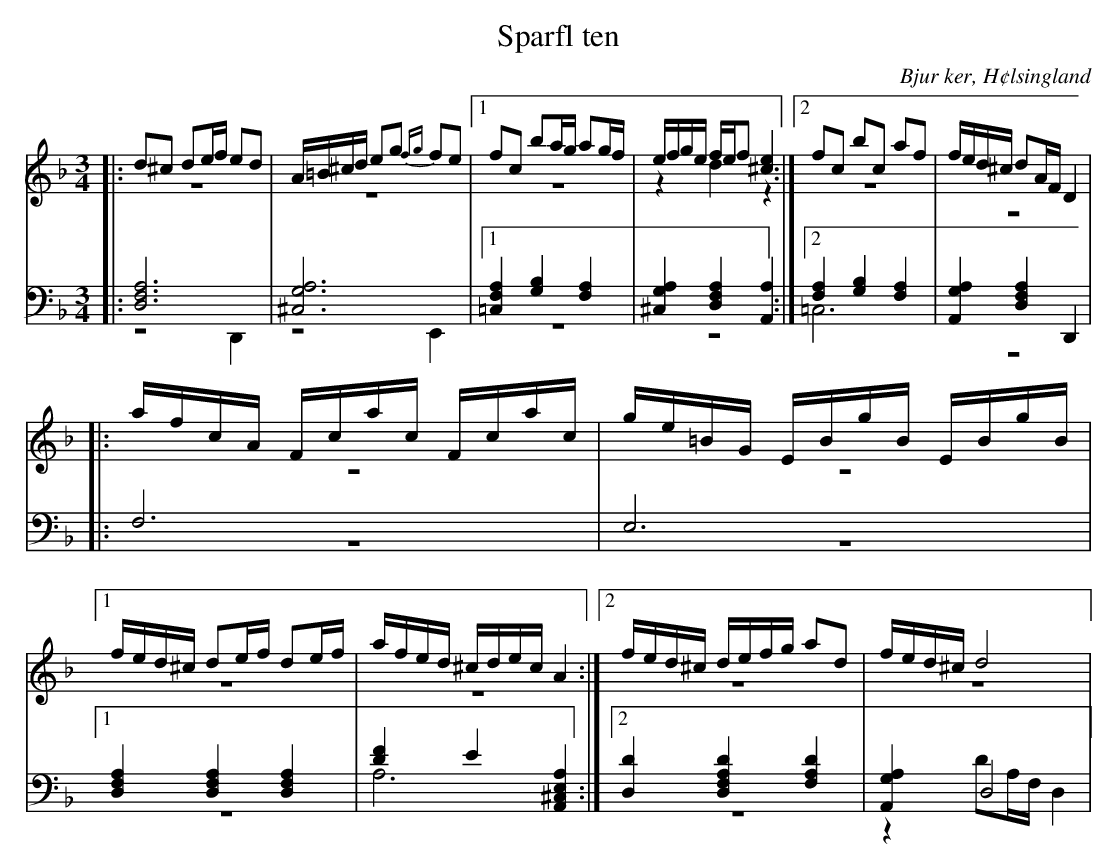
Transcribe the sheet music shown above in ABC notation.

X:1
T: Sparfl ten
O: Bjur ker, H¢lsingland
M: 3/4
L: 1/8
K: Dm
V:1
V:2 merge
V:3
V:4 merge
V:1
|:d^c de/f/ ed|A/=B/^c/d/ eg {fg}fe|1 fc ba/g/ ag/f/| e/f/g/e/ f/e/f [^c2e2]:|2 fc bc af|f/e/d/^c/ dA/F/ D2|
|:a/f/c/A/  F/c/a/c/ F/c/a/c/|g/e/=B/G/  E/B/g/B/  E/B/g/B/|1 f/e/d/^c/ de/f/ de/f/|a/f/e/d/ ^c/d/e/c/ A2:|2 f/e/d/^c/ d/e/f/g/ ad|f/e/d/^c/ d4|
V:2
|:z6|z6|1 z6|z2 d2 z2:|2 z6|z6|
|:z6|z6|1 z6|z6:|2 z6|z6|
V:3 clef=bass
|:[D,6F,6A,6]|[^C,6G,6A,6]|1 [=C,2F,2A,2] [G,2B,2] [F,2A,2]|[^C,2G,2A,2] [D,2F,2A,2] [A,,2A,2]:|2 [F,2A,2] [G,2B,2] [F,2A,2]|[A,,2G,2A,2] [D,2F,2A,2] D,,2|
|:F,6|E,6|1 [D,2F,2A,2] [D,2F,2A,2] [D,2F,2A,2]|[D2F2] E2 [A,,2^C,2E,2A,2]:|2 [D,2D2] [D,2F,2A,2D2] [F,2A,2D2]|[A,,2G,2A,2] D,4|
V:4 clef=bass
|:z4 D,,2|z4 E,,2|1 z6|z6:|2 =C,6|z6|
|:z6|z6|1 z6|A,6:|2 z6|z2 DA,/F,/ D,2|
